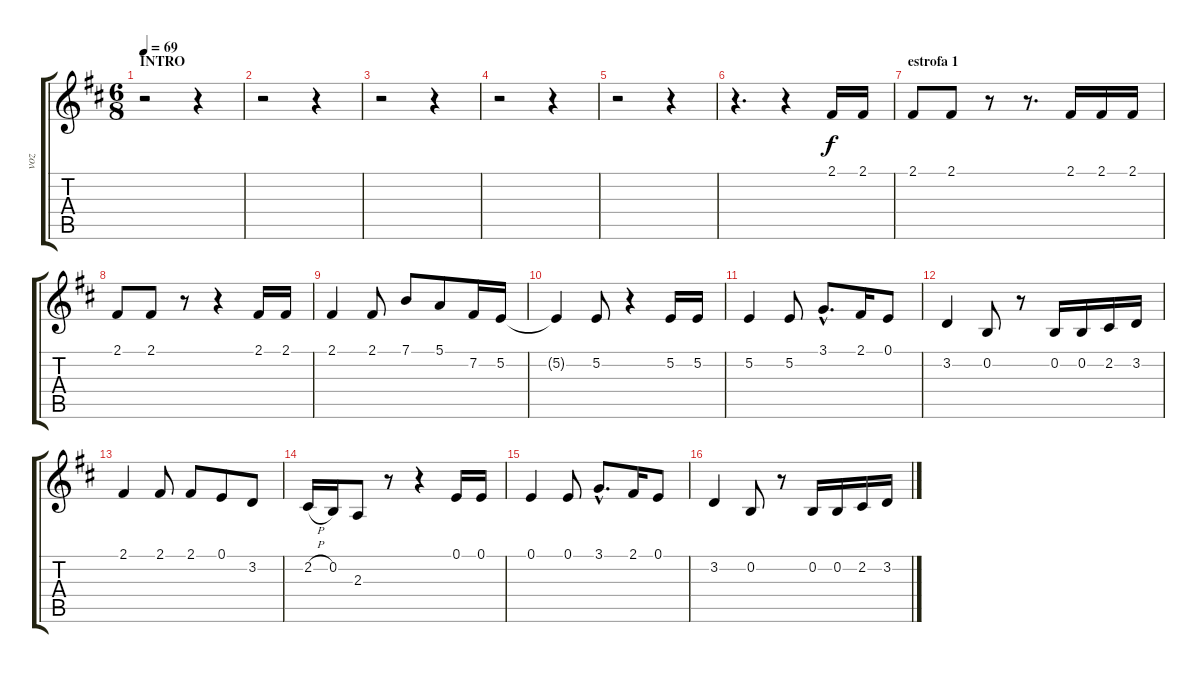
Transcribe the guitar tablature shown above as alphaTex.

\track ("voz" "voz") {instrument synthvoice}
\staff {score tabs}
\tuning (E4 B3 G3 D3 A2 E2) {hide}
\ts (6 8)
\section ("" "INTRO")
\tempo 69
\clef g2
\ks d
r.2{dy f instrument synthvoice} r.4 |
r.2 r.4 |
r.2 r.4 |
r.2 r.4 |
r.2 r.4 |
r.4{d} r.4 2.1.16 2.1.16 |
\section ("" "estrofa 1")
2.1.8 2.1.8 r.8 r.8{d} 2.1.16 2.1.16 2.1.16 |
2.1.8 2.1.8 r.8 r.4 2.1.16 2.1.16 |
2.1.4 2.1.8 7.1.8 5.1.8 7.2.16 5.2.16 |
5.2{t}.4 5.2.8 r.4 5.2.16 5.2.16 |
5.2.4 5.2.8 3.1{hac}.8{d} 2.1.16 0.1.8 |
3.2.4 0.2.8 r.8 0.2.16 0.2.16 2.2.16 3.2.16 |
2.1.4 2.1.8 2.1.8 0.1.8 3.2.8 |
2.2{h}.16 0.2.16 2.3.8 r.8 r.4 0.1.16 0.1.16 |
0.1.4 0.1.8 3.1{hac}.8{d} 2.1.16 0.1.8 |
3.2.4 0.2.8 r.8 0.2.16 0.2.16 2.2.16 3.2.16
